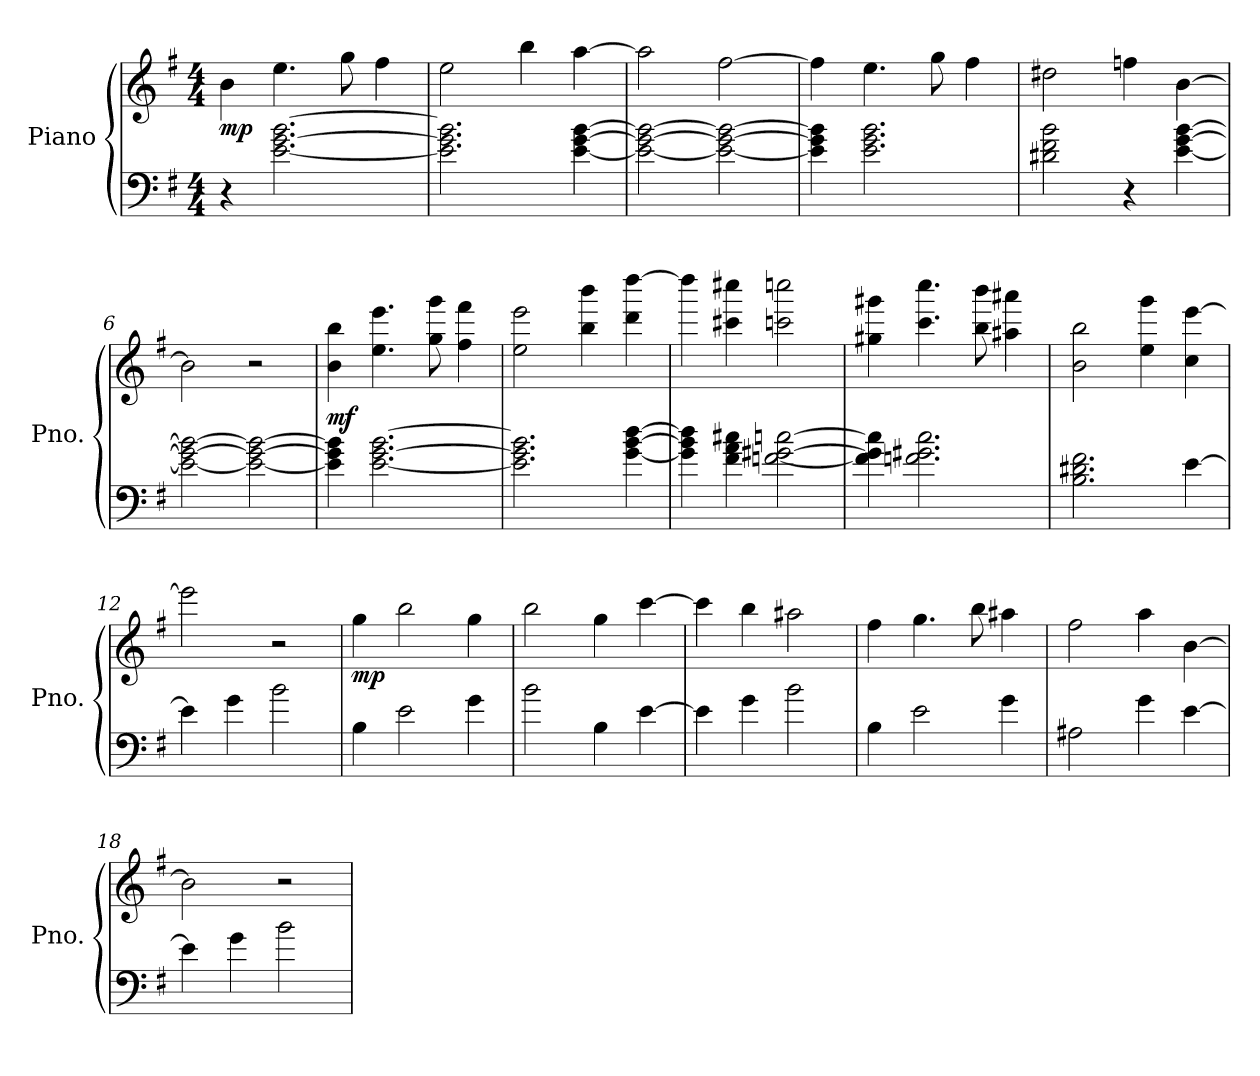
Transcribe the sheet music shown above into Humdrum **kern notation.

**kern	**kern	**dynam
*part1	*part1	*part1
*staff2	*staff1	*staff1/2
*I"Piano	*	*
*I'Pno.	*	*
*clefF4	*clefG2	*
*k[f#]	*k[f#]	*
*M4/4	*M4/4	*
*MM150	*MM150	*
=1	=1	=1
!	!	!LO:DY:b
4r	4b\	mp
[2.e\ [2.g\ [2.b\	4.ee\	.
.	8gg\	.
.	4ff#\	.
=2	=2	=2
2.e\] 2.g\] 2.b\]	2ee\	.
.	4bb\	.
[4e\ [4g\ [4b\	[4aa\	.
=3	=3	=3
2e\_ 2g\_ 2b\_	2aa\]	.
2e\_ 2g\_ 2b\_	[2ff#\	.
=4	=4	=4
4e\] 4g\] 4b\]	4ff#\]	.
2.e\ 2.g\ 2.b\	4.ee\	.
.	8gg\	.
.	4ff#\	.
=5	=5	=5
2d#X\ 2f#\ 2b\	2dd#X\	.
4r	4ffn\	.
[4e\ [4g\ [4b\	[4b\	.
=6	=6	=6
2e\_ 2g\_ 2b\_	2b\]	.
2e\_ 2g\_ 2b\_	2r	.
=7	=7	=7
!	!	!LO:DY:b
4e\] 4g\] 4b\]	4b\ 4bb\	mf
[2.e\ [2.g\ [2.b\	4.ee\ 4.eee\	.
.	8gg\ 8ggg\	.
.	4ff#\ 4fff#\	.
=8	=8	=8
2.e\] 2.g\] 2.b\]	2ee\ 2eee\	.
.	4bb\ 4bbb\	.
[4g\ [4b\ [4dd\	4ddd\ [4dddd\	.
!!LO:LB:g=z
=9	=9	=9
4g\] 4b\] 4dd\]	4dddd\]	.
4f#\ 4a\ 4cc#X\	4ccc#X\ 4cccc#X\	.
[2fn\ [2g#X\ [2ccn\	2cccn\ 2ccccn\	.
=10	=10	=10
4f\] 4g#\] 4cc\]	4gg#X\ 4ggg#X\	.
2.fn\ 2.g#X\ 2.cc\	4.ccc\ 4.cccc\	.
.	8bb\ 8bbb\	.
.	4aa#X\ 4aaa#X\	.
=11	=11	=11
2.B\ 2.d#X\ 2.f#\	2b\ 2bb\	.
.	4ee\ 4ggg\	.
[4e\	4cc\ [4eee\	.
=12	=12	=12
4e\]	2eee\]	.
4g\	.	.
2b\	2r	.
=13	=13	=13
!	!	!LO:DY:b
4B\	4gg\	mp
2e\	2bb\	.
4g\	4gg\	.
=14	=14	=14
2b\	2bb\	.
4B\	4gg\	.
[4e\	[4ccc\	.
=15	=15	=15
4e\]	4ccc\]	.
4g\	4bb\	.
2b\	2aa#X\	.
!!LO:LB:g=z
=16	=16	=16
4B\	4ff#\	.
2e\	4.gg\	.
.	8bb\	.
4g\	4aa#X\	.
=17	=17	=17
2A#X\	2ff#\	.
4g\	4aa\	.
[4e\	[4b\	.
=18	=18	=18
4e\]	2b\]	.
4g\	.	.
2b\	2r	.
=	=	=
*-	*-	*-
